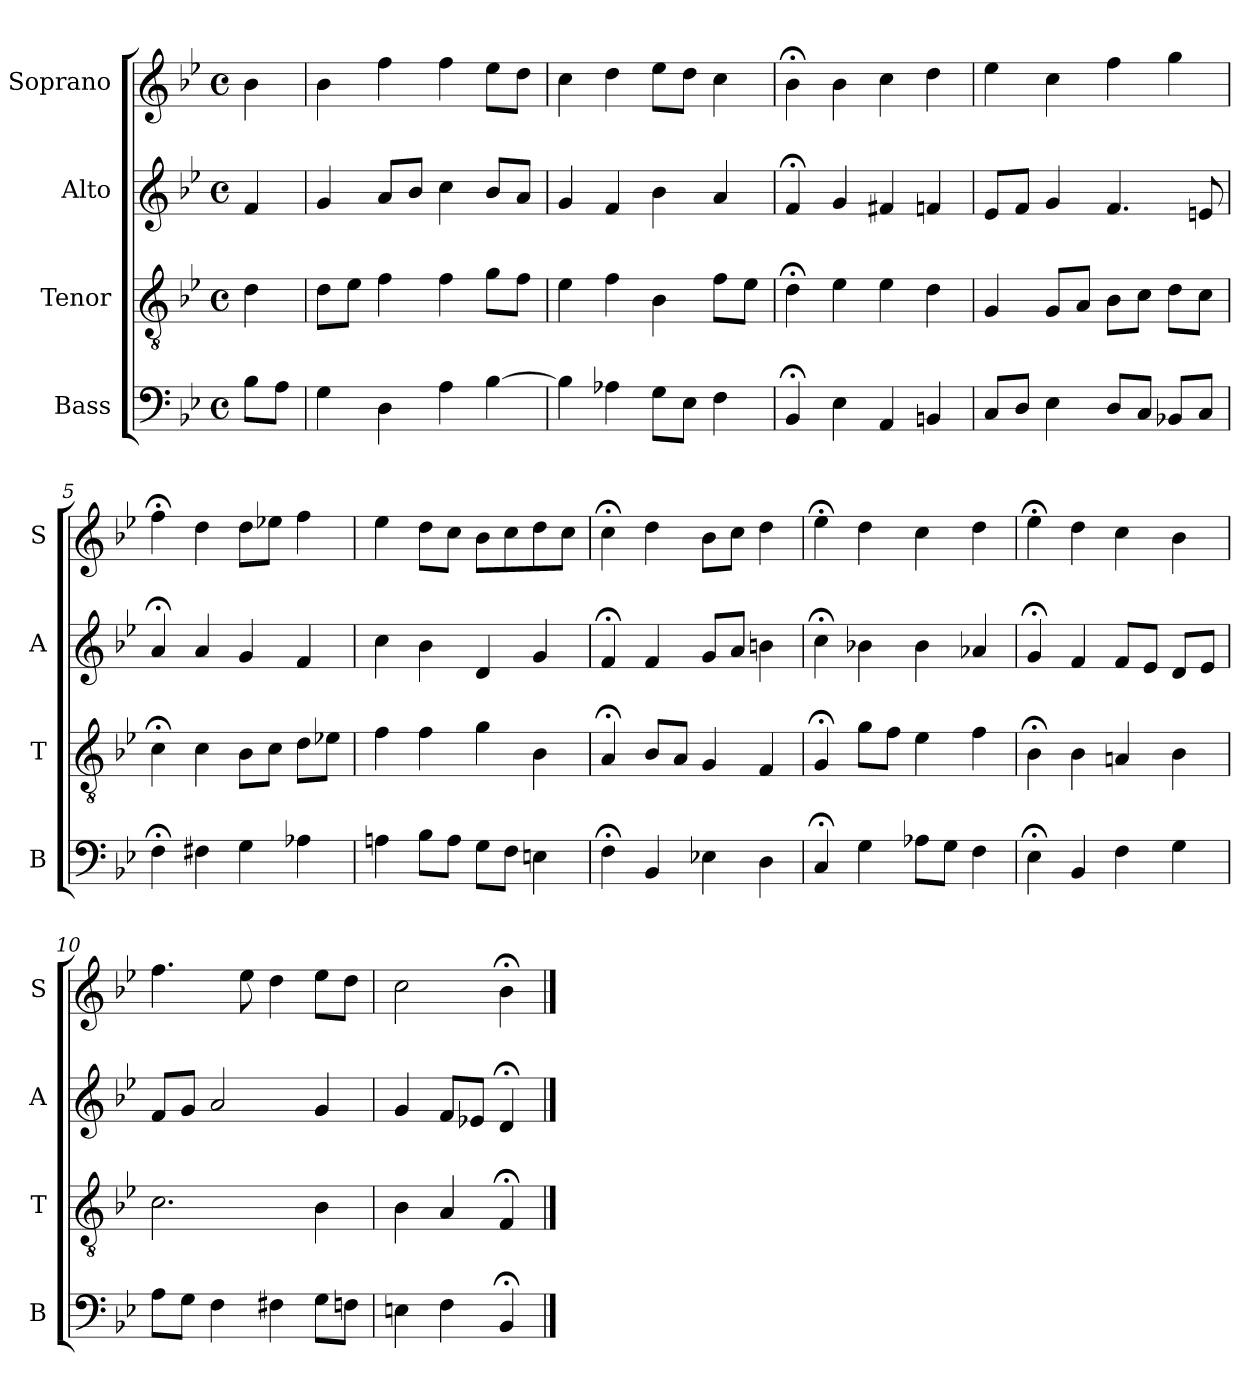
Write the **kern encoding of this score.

**kern	**kern	**kern	**kern
*part4	*part3	*part2	*part1
*staff4	*staff3	*staff2	*staff1
*I"Bass	*I"Tenor	*I"Alto	*I"Soprano
*I'B	*I'T	*I'A	*I'S
*clefF4	*clefGv2	*clefG2	*clefG2
*k[b-e-]	*k[b-e-]	*k[b-e-]	*k[b-e-]
*B-:	*B-:	*B-:	*B-:
*M4/4	*M4/4	*M4/4	*M4/4
*met(c)	*met(c)	*met(c)	*met(c)
*MM100	*MM100	*MM100	*MM100
=	=	=	=
8B-L	4d	4f	4b-
8AJ	.	.	.
=1	=1	=1	=1
4G	8dL	4g	4b-
.	8e-J	.	.
4D	4f	8aL	4ff
.	.	8b-J	.
4A	4f	4cc	4ff
[4B-i	8giL	8b-iL	8ee-iL
.	8fJ	8aJ	8ddJ
=2	=2	=2	=2
4B-]	4e-	4g	4cc
4A-X	4f	4f	4dd
8GL	4B-	4b-	8ee-L
8E-J	.	.	8ddJ
4F	8fL	4a	4cc
.	8e-J	.	.
=3	=3	=3	=3
4BB-;<	4d;<	4f;<	4b-;<
4E-	4e-	4g	4b-
4AA	4e-	4f#X	4cc
4BBn	4d	4fn	4dd
=4	=4	=4	=4
8CL	4G	8e-L	4ee-
8DJ	.	8fJ	.
4E-	8GL	4g	4cc
.	8AJ	.	.
8DL	8B-L	4.f	4ff
8CJ	8cJ	.	.
8BB-XL	8dL	.	4gg
8CJ	8cJ	8en	.
=5	=5	=5	=5
4F;<	4c;<	4a;<	4ff;<
4F#X	4c	4a	4dd
4G	8B-L	4g	8ddL
.	8cJ	.	8ee-XJ
4A-X	8dL	4f	4ff
.	8e-XJ	.	.
=6	=6	=6	=6
4An	4f	4cc	4ee-
8B-L	4f	4b-	8ddL
8AJ	.	.	8ccJ
8GL	4g	4d	8b-L
8FJ	.	.	8cc
4En	4B-	4g	8dd
.	.	.	8ccJ
=7	=7	=7	=7
4F;<	4A;<	4f;<	4cc;<
4BB-	8B-L	4f	4dd
.	8AJ	.	.
4E-X	4G	8gL	8b-L
.	.	8aJ	8ccJ
4D	4F	4bn	4dd
=8	=8	=8	=8
4C;<	4G;<	4cc;<	4ee-;<
4G	8gL	4b-X	4dd
.	8fJ	.	.
8A-XL	4e-	4b-	4cc
8GJ	.	.	.
4F	4f	4a-X	4dd
=9	=9	=9	=9
4E-;<	4B-;<	4g;<	4ee-;<
4BB-	4B-	4f	4dd
4F	4An	8fL	4cc
.	.	8e-J	.
4G	4B-	8dL	4b-
.	.	8e-J	.
=10	=10	=10	=10
8AL	2.c	8fL	4.ff
8GJ	.	8gJ	.
4F	.	2a	.
.	.	.	8ee-
4F#X	.	.	4dd
8GL	4B-	4g	8ee-L
8FnJ	.	.	8ddJ
=11	=11	=11	=11
4En	4B-	4g	2cc
4F	4A	8fL	.
.	.	8e-XJ	.
4BB-;<	4F;<	4d;<	4b-;<
==	==	==	==
*-	*-	*-	*-
